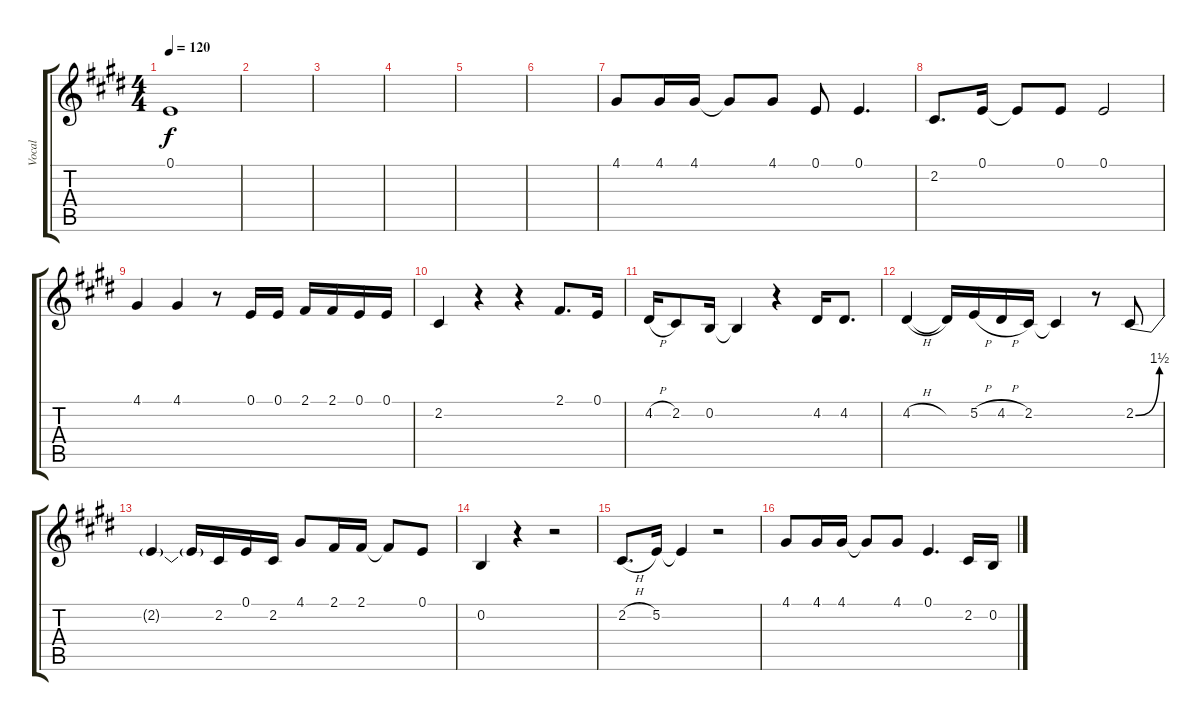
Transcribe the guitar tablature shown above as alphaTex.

\track ("Vocal" "Vocal") {instrument lead2sawtooth}
\staff {score tabs}
\tuning (E4 B3 G3 D3 A2 E2) {hide}
\ts (4 4)
\tempo 120
\clef g2
\ks e
0.1.1{dy f} |
|
|
|
|
|
4.1.8 4.1.16 4.1.16 4.1{t}.8 4.1.8 0.1.8 0.1.4{d} |
2.2.8{d} 0.1.16 0.1{t}.8 0.1.8 0.1.2 |
4.1.4 4.1.4 r.8 0.1.16 0.1.16 2.1.16 2.1.16 0.1.16 0.1.16 |
2.2.4 r.4 r.4 2.1.8{d} 0.1.16 |
4.2{h}.16 2.2.8 0.2.16 0.2{t}.4 r.4 4.2.16 4.2.8{d} |
4.2{h}.4 4.2{t}.16 5.2{h}.16 4.2{h}.16 2.2.16 2.2{t}.4 r.8 2.2{be (bend 0 0 60 6)}.8 |
2.2{t}.4 2.2{t}.16 2.2.16 0.1.16 2.2.16 4.1.8 2.1.16 2.1.16 2.1{t}.8 0.1.8 |
0.2.4 r.4 r.2 |
2.2{h}.8{d} 5.2.16 5.2{t}.4 r.2 |
4.1.8 4.1.16 4.1.16 4.1{t}.8 4.1.8 0.1.4{d} 2.2.16 0.2.16
